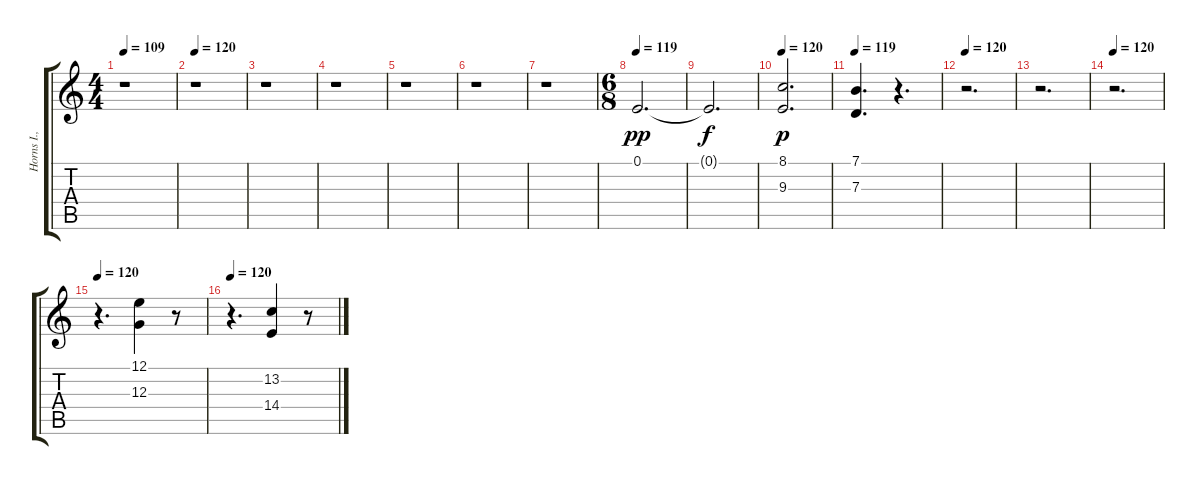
\track ("Horns I., II. C" "Horns I., ") {instrument frenchhorn}
\staff {score tabs}
\tuning (E4 B3 G3 D3 A2 E2) {hide}
\ts (4 4)
\tempo 109
\clef g2
\ks c
r.1{dy f} |
\tempo 120
r.1 |
r.1 |
r.1 |
r.1 |
r.1 |
r.1 |
\ts (6 8)
\tempo 119
0.1.2{d dy pp} |
0.1{t}.2{d dy f} |
\tempo 120
(8.1 9.3).2{d dy p} |
\tempo 119
(7.1 7.3).4{d} r.4{d} |
\tempo 120
r.2{d} |
r.2{d} |
\tempo 120
r.2{d} |
\tempo 120
r.4{d} (12.1 12.3).4 r.8 |
\tempo 120
r.4{d} (13.2 14.4).4 r.8
